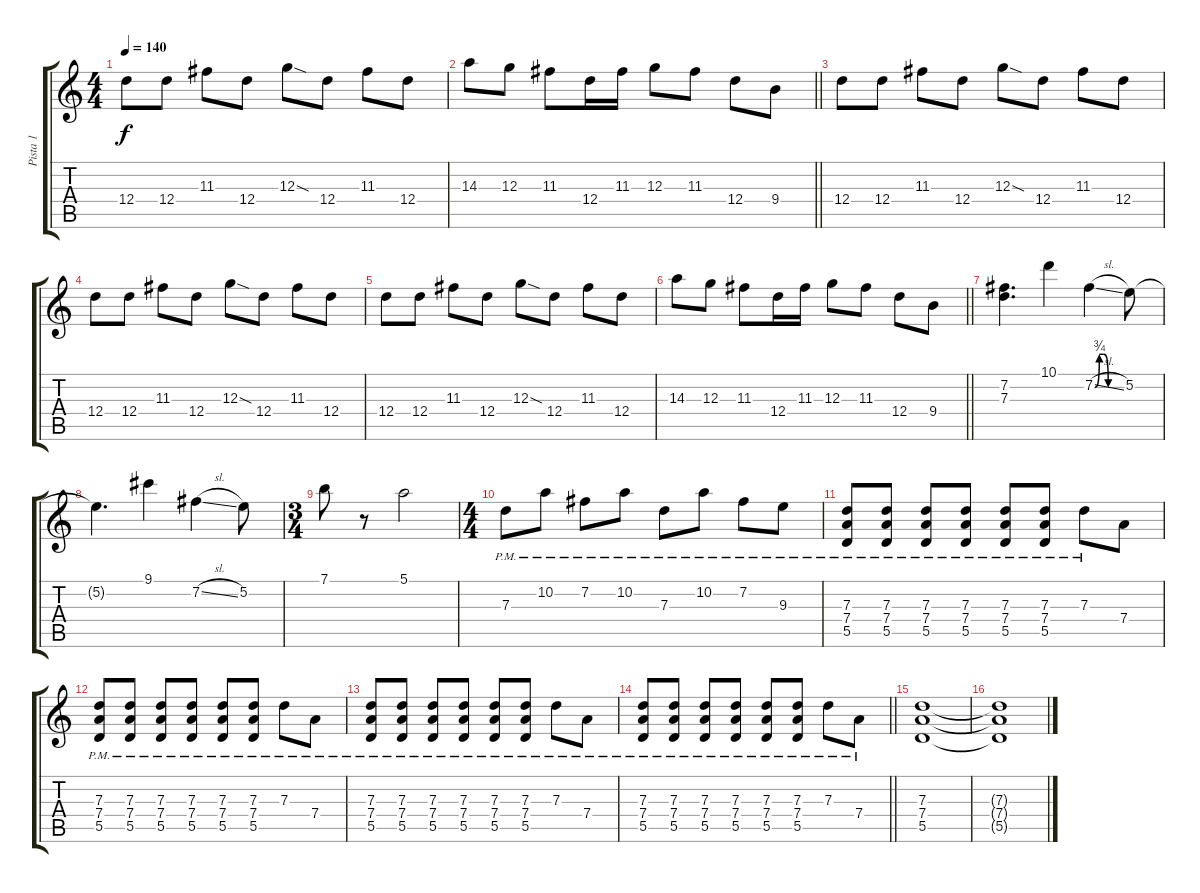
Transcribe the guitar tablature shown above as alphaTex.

\track ("Pista 1" "Pista 1") {instrument overdrivenguitar}
\staff {score tabs}
\tuning (E4 B3 G3 D3 A2 E2) {hide}
\ts (4 4)
\tempo 140
\clef g2
\ks c
12.4.8{dy f} 12.4.8 11.3.8 12.4.8 12.3{sod}.8 12.4.8 11.3.8 12.4.8 |
\barLineRight lightlight
14.3.8 12.3.8 11.3.8 12.4.16 11.3.16 12.3.8 11.3.8 12.4.8 9.4.8 |
12.4.8 12.4.8 11.3.8 12.4.8 12.3{sod}.8 12.4.8 11.3.8 12.4.8 |
12.4.8 12.4.8 11.3.8 12.4.8 12.3{sod}.8 12.4.8 11.3.8 12.4.8 |
12.4.8 12.4.8 11.3.8 12.4.8 12.3{sod}.8 12.4.8 11.3.8 12.4.8 |
\barLineRight lightlight
14.3.8 12.3.8 11.3.8 12.4.16 11.3.16 12.3.8 11.3.8 12.4.8 9.4.8 |
(7.2 7.3).4{d} 10.1.4 7.2{be (custom 0 0 10 3 20 3 30 0 60 0) sl}.4 5.2.8 |
5.2{t}.4{d} 9.1.4 7.2{sl}.4 5.2.8 |
\ts (3 4)
7.1.8 r.8 5.1.2 |
\ts (4 4)
7.3{pm}.8 10.2{pm}.8 7.2{pm}.8 10.2{pm}.8 7.3{pm}.8 10.2{pm}.8 7.2{pm}.8 9.3{pm}.8 |
(7.3{pm} 7.4{pm} 5.5{pm}).8 (7.3{pm} 7.4{pm} 5.5{pm}).8 (7.3{pm} 7.4{pm} 5.5{pm}).8 (7.3{pm} 7.4{pm} 5.5{pm}).8 (7.3{pm} 7.4{pm} 5.5{pm}).8 (7.3{pm} 7.4{pm} 5.5{pm}).8 7.3{pm}.8 7.4.8 |
(7.3{pm} 7.4{pm} 5.5{pm}).8 (7.3{pm} 7.4{pm} 5.5{pm}).8 (7.3{pm} 7.4{pm} 5.5{pm}).8 (7.3{pm} 7.4{pm} 5.5{pm}).8 (7.3{pm} 7.4{pm} 5.5{pm}).8 (7.3{pm} 7.4{pm} 5.5{pm}).8 7.3{pm}.8 7.4{pm}.8 |
(7.3{pm} 7.4{pm} 5.5{pm}).8 (7.3{pm} 7.4{pm} 5.5{pm}).8 (7.3{pm} 7.4{pm} 5.5{pm}).8 (7.3{pm} 7.4{pm} 5.5{pm}).8 (7.3{pm} 7.4{pm} 5.5{pm}).8 (7.3{pm} 7.4{pm} 5.5{pm}).8 7.3{pm}.8 7.4{pm}.8 |
\barLineRight lightlight
(7.3{pm} 7.4{pm} 5.5{pm}).8 (7.3{pm} 7.4{pm} 5.5{pm}).8 (7.3{pm} 7.4{pm} 5.5{pm}).8 (7.3{pm} 7.4{pm} 5.5{pm}).8 (7.3{pm} 7.4{pm} 5.5{pm}).8 (7.3{pm} 7.4{pm} 5.5{pm}).8 7.3{pm}.8 7.4{pm}.8 |
(7.3 7.4 5.5).1 |
(7.3{t} 7.4{t} 5.5{t}).1
